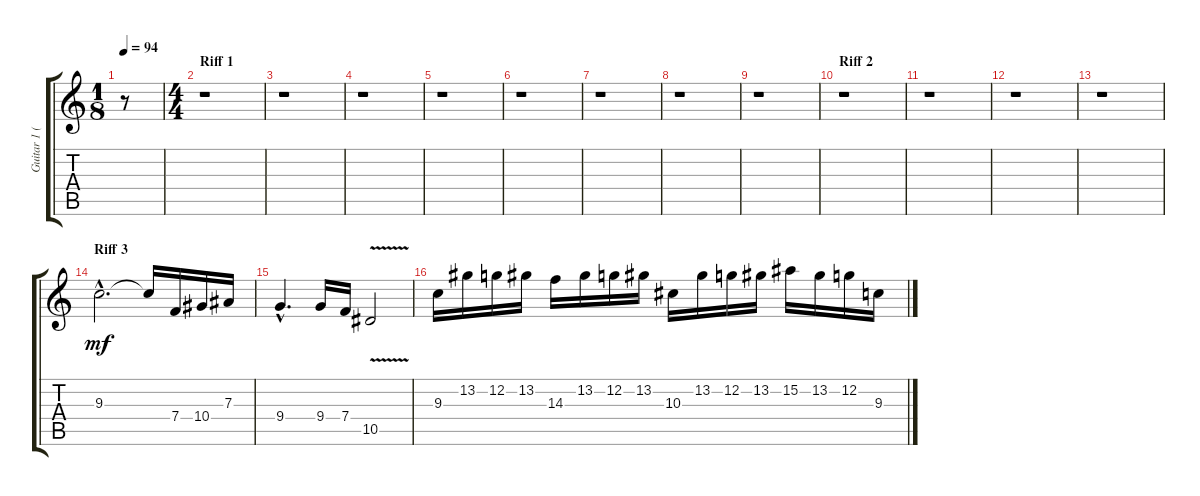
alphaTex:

\track ("Guitar 1 (Solo)" "Guitar 1 (") {instrument distortionguitar}
\staff {score tabs}
\tuning (C4 G3 Eb3 Bb2 F2 C2) {hide}
\ts (1 8)
\tempo 94
\clef g2
\ks c
r.8{dy mf instrument distortionguitar} |
\ts (4 4)
\section ("" "Riff 1")
r.1 |
r.1 |
r.1 |
r.1 |
r.1 |
r.1 |
r.1 |
r.1 |
\section ("" "Riff 2")
r.1 |
r.1 |
r.1 |
r.1 |
\section ("" "Riff 3")
9.3{hac}.2{d} 9.3{t}.16 7.4.16 10.4.16 7.3.16 |
9.4{hac}.4{d} 9.4.16 7.4.16 10.5{v}.2 |
9.3.16 13.2.16 12.2.16 13.2.16 14.3.16 13.2.16 12.2.16 13.2.16 10.3.16 13.2.16 12.2.16 13.2.16 15.2.16 13.2.16 12.2.16 9.3.16
